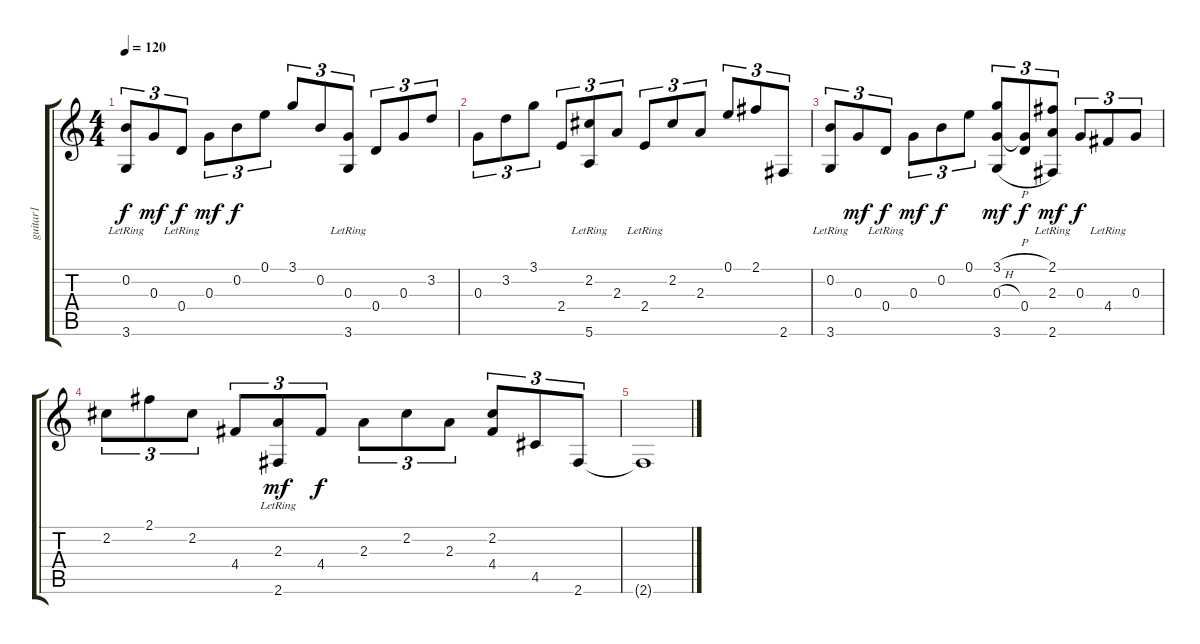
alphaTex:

\track ("guitar1" "guitar1") {instrument acousticguitarnylon}
\staff {score tabs}
\tuning (E4 B3 G3 D3 A2 E2) {hide}
\ts (4 4)
\tempo 120
\clef g2
\ks c
(0.2 3.6{lr}).8{tu (3 2) dy f} 0.3.8{tu (3 2) dy mf} 0.4{lr}.8{tu (3 2) dy f} 0.3.8{tu (3 2) dy mf} 0.2.8{tu (3 2) dy f} 0.1.8{tu (3 2)} 3.1.8{tu (3 2)} 0.2.8{tu (3 2)} (0.3{lr} 3.6{lr}).8{tu (3 2)} 0.4.8{tu (3 2)} 0.3.8{tu (3 2)} 3.2.8{tu (3 2)} |
0.3.8{tu (3 2)} 3.2.8{tu (3 2)} 3.1.8{tu (3 2)} 2.4.8{tu (3 2)} (2.2 5.6{lr}).8{tu (3 2)} 2.3.8{tu (3 2)} 2.4{lr}.8{tu (3 2)} 2.2.8{tu (3 2)} 2.3.8{tu (3 2)} 0.1.8{tu (3 2)} 2.1.8{tu (3 2)} 2.6.8{tu (3 2)} |
(0.2 3.6{lr}).8{tu (3 2)} 0.3.8{tu (3 2) dy mf} 0.4{lr}.8{tu (3 2) dy f} 0.3.8{tu (3 2) dy mf} 0.2.8{tu (3 2) dy f} 0.1.8{tu (3 2)} (3.1{h} 0.3{h} 3.6{h}).8{tu (3 2) dy mf} (0.3{t} 0.4).8{tu (3 2) dy f} (2.1{lr} 2.3{lr} 2.6{lr}).8{tu (3 2) dy mf} 0.3.8{tu (3 2) dy f} 4.4{lr}.8{tu (3 2)} 0.3.8{tu (3 2)} |
2.2.8{tu (3 2)} 2.1.8{tu (3 2)} 2.2.8{tu (3 2)} 4.4.8{tu (3 2)} (2.3 2.6{lr}).8{tu (3 2) dy mf} 4.4.8{tu (3 2) dy f} 2.3.8{tu (3 2)} 2.2.8{tu (3 2)} 2.3.8{tu (3 2)} (2.2 4.4).8{tu (3 2)} 4.5.8{tu (3 2)} 2.6.8{tu (3 2)} |
2.6{t}.1
